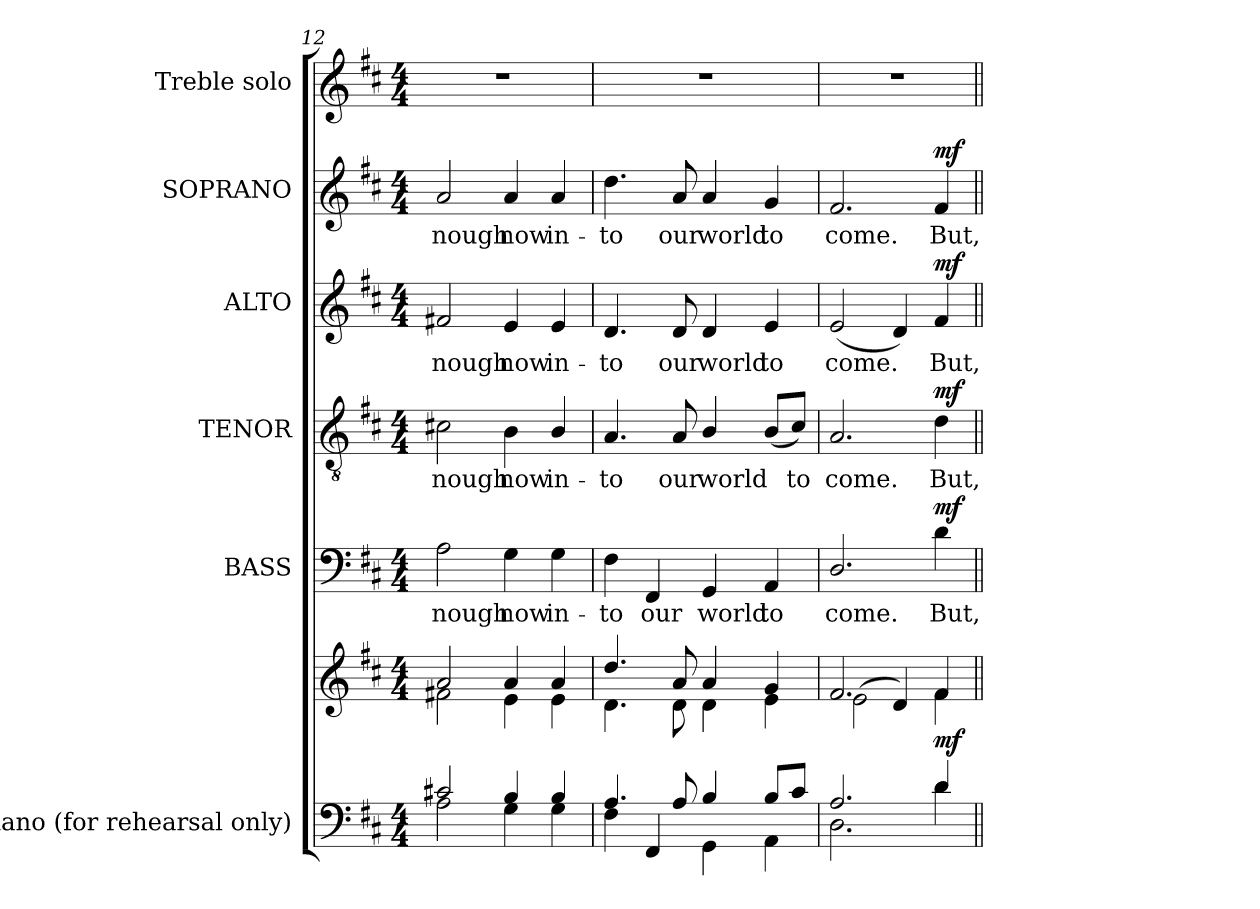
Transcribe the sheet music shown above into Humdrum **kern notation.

**kern	**kern	**dynam	**kern	**text	**dynam	**kern	**text	**dynam	**kern	**text	**dynam	**kern	**text	**dynam	**kern
*part6	*part6	*part6	*part5	*part5	*part5	*part4	*part4	*part4	*part3	*part3	*part3	*part2	*part2	*part2	*part1
*staff7	*staff6	*staff6/7	*staff5	*staff5	*staff5	*staff4	*staff4	*staff4	*staff3	*staff3	*staff3	*staff2	*staff2	*staff2	*staff1
*I"Piano  (for rehearsal  only)	*	*	*I"BASS	*	*	*I"TENOR	*	*	*I"ALTO	*	*	*I"SOPRANO	*	*	*I"Treble solo
*I'Pno.	*	*	*I'B.	*	*	*I'T.	*	*	*I'A.	*	*	*I'S.	*	*	*I'Tr.
!!LO:PB:g=z
*clefF4	*clefG2	*	*clefF4	*	*	*clefGv2	*	*	*clefG2	*	*	*clefG2	*	*	*clefG2
*	*	*	*	*	*	*ITrd7c12	*	*	*	*	*	*	*	*	*
*k[f#c#]	*k[f#c#]	*	*k[f#c#]	*	*	*k[f#c#]	*	*	*k[f#c#]	*	*	*k[f#c#]	*	*	*k[f#c#]
*D:	*D:	*	*D:	*	*	*D:	*	*	*D:	*	*	*D:	*	*	*D:
*M4/4	*M4/4	*	*M4/4	*	*	*M4/4	*	*	*M4/4	*	*	*M4/4	*	*	*M4/4
=12	=12	=12	=12	=12	=12	=12	=12	=12	=12	=12	=12	=12	=12	=12	=12
*^	*^	*	*	*	*	*	*	*	*	*	*	*	*	*	*
!	!	!	!	!	!	!LO:LY:b:color=#000000	!	!	!	!	!	!	!	!	!	!	!
!	!	!	!	!	!	!	!	!	!LO:LY:b:color=#000000	!	!	!	!	!	!	!	!
!	!	!	!	!	!	!	!	!	!	!	!	!LO:LY:b:color=#000000	!	!	!	!	!
!	!	!	!	!	!	!	!	!	!	!	!	!	!	!	!LO:LY:b:color=#000000	!	!
2c#Xi/	2Ai\	2ai/	2f#Xi\	.	2Ai\	-nough	.	2C#Xi\	-nough	.	2f#Xi/	-nough	.	2ai/	-nough	.	1r
!	!	!	!	!	!	!LO:LY:b:color=#000000	!	!	!	!	!	!	!	!	!	!	!
!	!	!	!	!	!	!	!	!	!LO:LY:b:color=#000000	!	!	!	!	!	!	!	!
!	!	!	!	!	!	!	!	!	!	!	!	!LO:LY:b:color=#000000	!	!	!	!	!
!	!	!	!	!	!	!	!	!	!	!	!	!	!	!	!LO:LY:b:color=#000000	!	!
4Bi/	4Gi\	4ai/	4ei\	.	4Gi\	now	.	4BBi\	now	.	4ei/	now	.	4ai/	now	.	.
!	!	!	!	!	!	!LO:LY:b:color=#000000	!	!	!	!	!	!	!	!	!	!	!
!	!	!	!	!	!	!	!	!	!LO:LY:b:color=#000000	!	!	!	!	!	!	!	!
!	!	!	!	!	!	!	!	!	!	!	!	!LO:LY:b:color=#000000	!	!	!	!	!
!	!	!	!	!	!	!	!	!	!	!	!	!	!	!	!LO:LY:b:color=#000000	!	!
4Bi/	4Gi\	4ai/	4ei\	.	4Gi\	in-	.	4BBi/	in-	.	4ei/	in-	.	4ai/	in-	.	.
=13	=13	=13	=13	=13	=13	=13	=13	=13	=13	=13	=13	=13	=13	=13	=13	=13	=13
!	!	!	!	!	!	!LO:LY:b:color=#000000	!	!	!	!	!	!	!	!	!	!	!
!	!	!	!	!	!	!	!	!	!LO:LY:b:color=#000000	!	!	!	!	!	!	!	!
!	!	!	!	!	!	!	!	!	!	!	!	!LO:LY:b:color=#000000	!	!	!	!	!
!	!	!	!	!	!	!	!	!	!	!	!	!	!	!	!LO:LY:b:color=#000000	!	!
4.Ai/	4F#i\	4.ddi/	4.di\	.	4F#i\	-to	.	4.AAi/	-to	.	4.di/	-to	.	4.ddi\	-to	.	1r
!	!	!	!	!	!	!LO:LY:b:color=#000000	!	!	!	!	!	!	!	!	!	!	!
.	4FF#i/	.	.	.	4FF#i/	our	.	.	.	.	.	.	.	.	.	.	.
!	!	!	!	!	!	!	!	!	!LO:LY:b:color=#000000	!	!	!	!	!	!	!	!
!	!	!	!	!	!	!	!	!	!	!	!	!LO:LY:b:color=#000000	!	!	!	!	!
!	!	!	!	!	!	!	!	!	!	!	!	!	!	!	!LO:LY:b:color=#000000	!	!
8Ai/	.	8ai/	8di\	.	.	.	.	8AAi/	our	.	8di/	our	.	8ai/	our	.	.
!	!	!	!	!	!	!LO:LY:b:color=#000000	!	!	!	!	!	!	!	!	!	!	!
!	!	!	!	!	!	!	!	!	!LO:LY:b:color=#000000	!	!	!	!	!	!	!	!
!	!	!	!	!	!	!	!	!	!	!	!	!LO:LY:b:color=#000000	!	!	!	!	!
!	!	!	!	!	!	!	!	!	!	!	!	!	!	!	!LO:LY:b:color=#000000	!	!
4Bi/	4GGi\	4ai/	4di\	.	4GGi/	world	.	4BBi/	world	.	4di/	world	.	4ai/	world	.	.
!	!	!	!	!	!	!LO:LY:b:color=#000000	!	!	!	!	!	!	!	!	!	!	!
!	!	!	!	!	!	!	!	!	!	!	!	!LO:LY:b:color=#000000	!	!	!	!	!
!	!	!	!	!	!	!	!	!	!	!	!	!	!	!	!LO:LY:b:color=#000000	!	!
8Bi/L	4AAi\	4gi/	4ei\	.	4AAi/	to	.	(8BBi/L	.	.	4ei/	to	.	4gi/	to	.	.
!	!	!	!	!	!	!	!	!	!LO:LY:b:color=#000000	!	!	!	!	!	!	!	!
8c#i/J	.	.	.	.	.	.	.	8C#i/J)	to	.	.	.	.	.	.	.	.
=14	=14	=14	=14	=14	=14	=14	=14	=14	=14	=14	=14	=14	=14	=14	=14	=14	=14
!	!	!	!	!	!	!LO:LY:b:color=#000000	!	!	!	!	!	!	!	!	!	!	!
!	!	!	!	!	!	!	!	!	!LO:LY:b:color=#000000	!	!	!	!	!	!	!	!
!	!	!	!	!	!	!	!	!	!	!	!	!LO:LY:b:color=#000000	!	!	!	!	!
!	!	!	!	!	!	!	!	!	!	!	!	!	!	!	!LO:LY:b:color=#000000	!	!
*	*	*	*	*	*	*	*	*	*	*	*	*	*	*	*	*	*^
2.Ai/	2.Di\	2.f#i/	(2ei\	.	2.Di/	come.	.	2.AAi/	come.	.	(2ei/	come.	.	2.f#i/	come.	.	1r	2.ryy
.	.	.	4di/)	.	.	.	.	.	.	.	4di/)	.	.	.	.	.	.	.
!	!	!	!	!	!	!LO:LY:b:color=#000000	!	!	!	!	!	!	!	!	!	!	!	!
!	!	!	!	!	!	!	!	!	!LO:LY:b:color=#000000	!	!	!	!	!	!	!	!	!
!	!	!	!	!	!	!	!	!	!	!	!	!LO:LY:b:color=#000000	!	!	!	!	!	!
!	!	!	!	!	!	!	!	!	!	!	!	!	!	!	!LO:LY:b:color=#000000	!	!	!
4di/	4di\	4f#i/	4f#i\	mf	4di\	But,	mf	4Di\	But,	mf	4f#i/	But,	mf	4f#i/	But,	mf	.	4ryy
*v	*v	*	*	*	*	*	*	*	*	*	*	*	*	*	*	*	*v	*v
*	*v	*v	*	*	*	*	*	*	*	*	*	*	*	*	*	*
=||	=||	=||	=||	=||	=||	=||	=||	=||	=||	=||	=||	=||	=||	=||	=||
*-	*-	*-	*-	*-	*-	*-	*-	*-	*-	*-	*-	*-	*-	*-	*-
